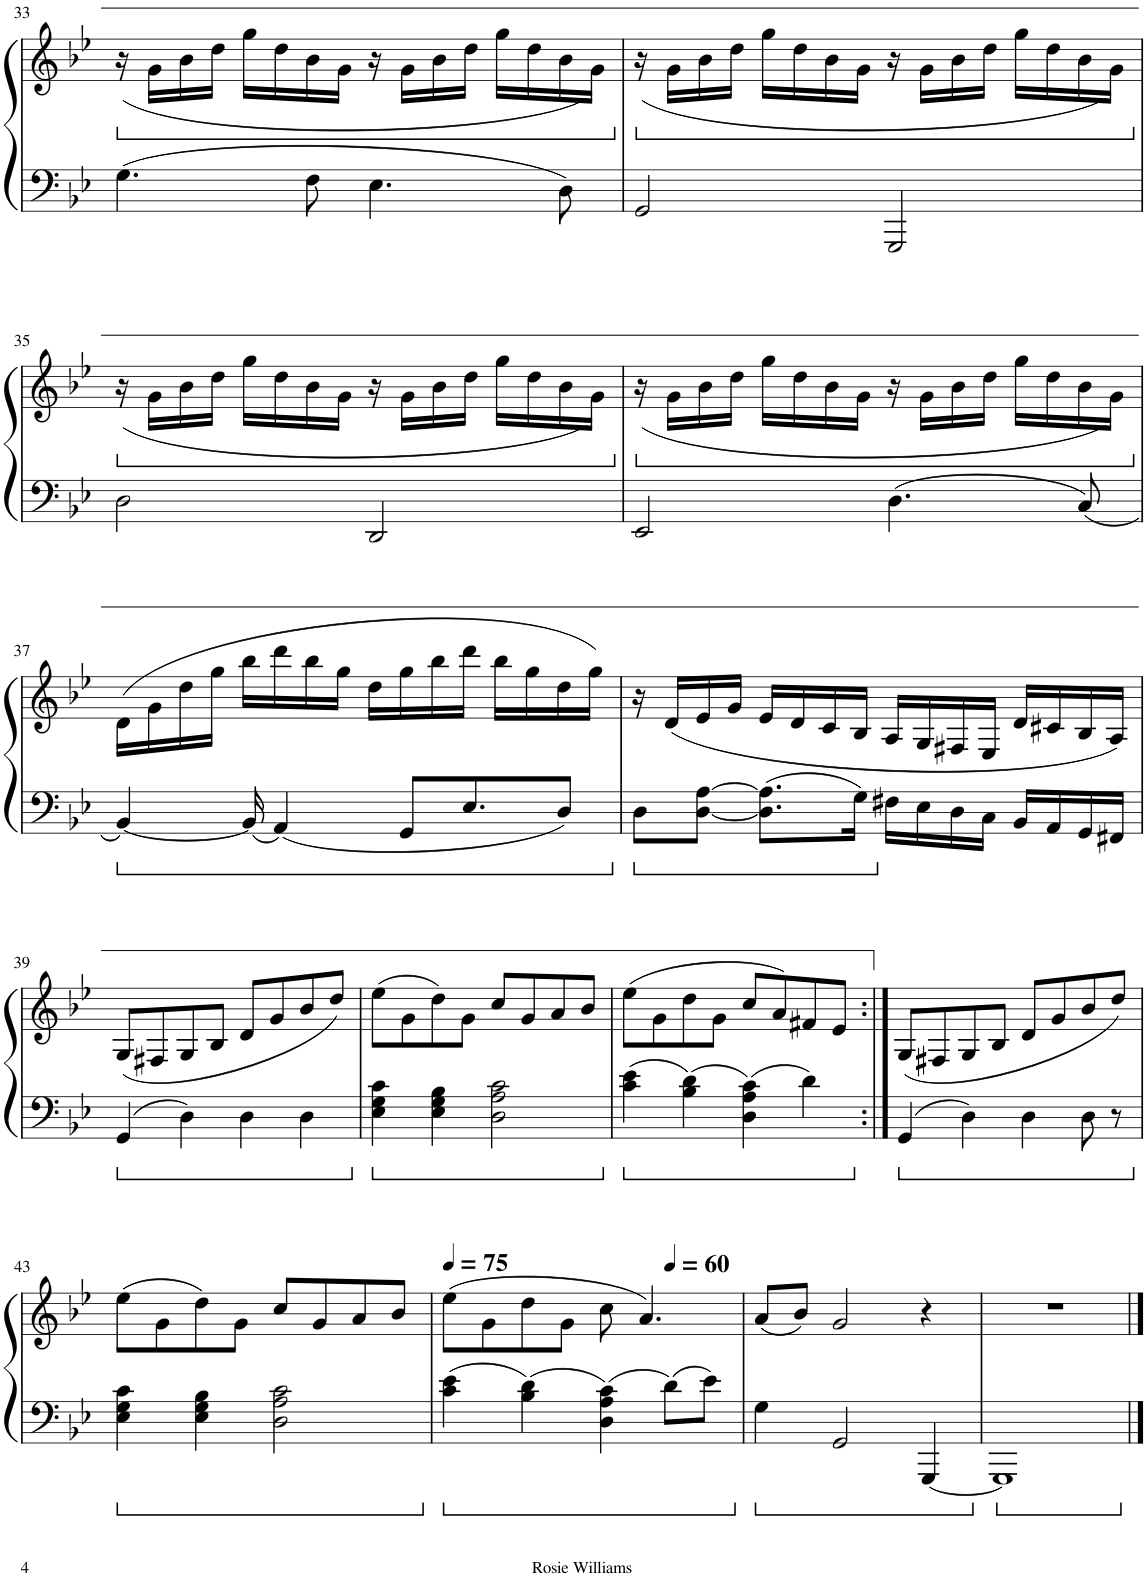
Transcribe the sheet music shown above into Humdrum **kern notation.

**kern	**kern
*part1	*part1
*staff2	*staff1
*I"Piano	*
*I'Pno.	*
!!LO:PB:g=z
*clefF4	*clefG2
*k[b-e-]	*k[b-e-]
*M4/4	*M4/4
*	*ped
=33	=33
4.G\	(<16r
.	16g\LL
.	16b-\
.	16dd\JJ
.	16gg\LL
.	16dd\
8F\	16b-\
.	16g\JJ
4.E-\	16r
.	16g\LL
.	16b-\
.	16dd\JJ
.	16gg\LL
.	16dd\
8D\	16b-\
.	16g\JJ)
=34	=34
*	*Xped
*	*ped
2GG/	(<16r
.	16g\LL
.	16b-\
.	16dd\JJ
.	16gg\LL
.	16dd\
.	16b-\
.	16g\JJ
2GGG/	16r
.	16g\LL
.	16b-\
.	16dd\JJ
.	16gg\LL
.	16dd\
.	16b-\
.	16g\JJ)
!!LO:LB:g=z
=35	=35
*	*Xped
*	*ped
2D\	(<16r
.	16g\LL
.	16b-\
.	16dd\JJ
.	16gg\LL
.	16dd\
.	16b-\
.	16g\JJ
2DD/	16r
.	16g\LL
.	16b-\
.	16dd\JJ
.	16gg\LL
.	16dd\
.	16b-\
.	16g\JJ)
=36	=36
*	*Xped
*	*ped
2EE-/	(<16r
.	16g\LL
.	16b-\
.	16dd\JJ
.	16gg\LL
.	16dd\
.	16b-\
.	16g\JJ
4.D\	16r
.	16g\LL
.	16b-\
.	16dd\JJ
.	16gg\LL
.	16dd\
8C/	16b-\
.	16g\JJ)
!!LO:LB:g=z
=37	=37
*	*Xped
[4BB-/	(>16d\LL
.	16g\
.	16dd\
.	16gg\JJ
16BB-/]	16bb-\LL
4AA/	16ddd\
.	16bb-\
.	16gg\JJ
.	16dd\LL
8GG/L	16gg\
.	16bb-\
8.E-/	16ddd\JJ
.	16bb-\LL
.	16gg\
8D/J	16dd\
.	16gg\JJ)
=38	=38
8D\L	16r
.	(<16d/LL
[8D\ [8A\J	16e-/
.	16g/JJ
8.D\] 8.A\]L	16e-/LL
.	16d/
.	16c/
16G\Jk	16B-/JJ
16F#X\LL	16A/LL
16E-\	16G/
16D\	16F#X/
16C\JJ	16E-/JJ
16BB-/LL	16d/LL
16AA/	16c#X/
16GG/	16B-/
16FF#X/JJ	16A/JJ)
!!LO:LB:g=z
=39	=39
4GG/	(<8G/L
.	8F#X/
4D\	8G/
.	8B-/J
4D\	8d/L
.	8g/
4D\	8b-/
.	8dd/J)
=40	=40
4E-\ 4G\ 4c\	(>8ee-\L
.	8g\
4E-\ 4G\ 4B-\	8dd\)
.	8g\J
2D\ 2A\ 2c\	8cc/L
.	8g/
.	8a/
.	8b-/J
=41	=41
4c\ 4e-\	(>8ee-\L
.	8g\
4B-\ 4d\	8dd\
.	8g\J
4D\ 4A\ 4c\	8cc/L
.	8a/)
4d\	8f#X/
.	8e-/J
=42:|!	=42:|!
4GG/	(<8G/L
.	8F#X/
4D\	8G/
.	8B-/J
4D\	8d/L
.	8g/
8D\	8b-/
8r	8dd/J)
!!LO:LB:g=z
=43	=43
4E-\ 4G\ 4c\	(>8ee-\L
.	8g\
4E-\ 4G\ 4B-\	8dd\)
.	8g\J
2D\ 2A\ 2c\	8cc/L
.	8g/
.	8a/
.	8b-/J
=44	=44
*	*MM75
4c\ 4e-\	(>8ee-\L
.	8g\
4B-\ 4d\	8dd\
.	8g\J
4D\ 4A\ 4c\	8cc\
.	4.a/)
*	*MM60
8d\L	.
8e-\J	.
=45	=45
4G\	(<8a/L
.	8b-/J)
2GG/	2g/
[4GGG/	4r
=46	=46
1GGG]	1r
==	==
*-	*-
